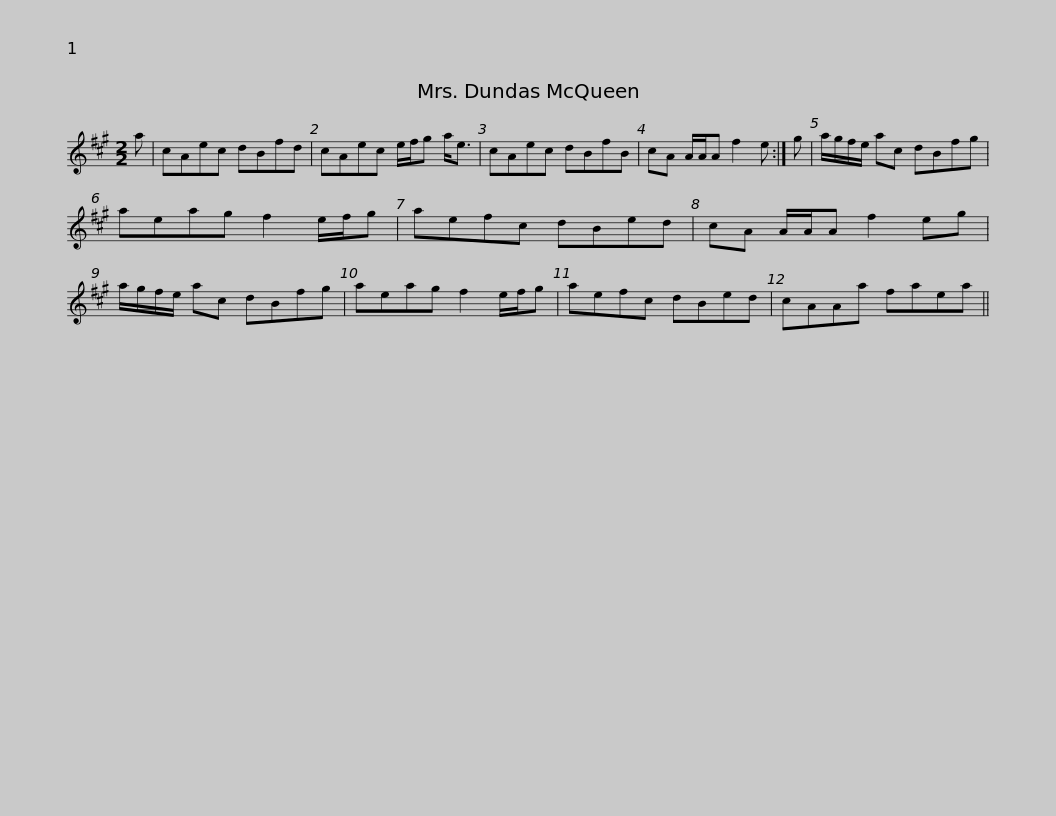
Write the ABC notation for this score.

X:1
L:1/8
M:2/2
I:linebreak $
K:A
V:1 treble
V:1
 a | cAec dBfd | cAec e/f/g a<e | cAec dBfB | cA A/A/A f2 e :| %5
 g |$ a/g/f/e/ ac dBfg | aeag f2 e/f/g | aefc dBed | cA A/A/A f2 eg | %10
 a/g/f/e/ ac dBfg |$ aeag f2 e/f/g | aefc dBed | cAAa faea || %14
